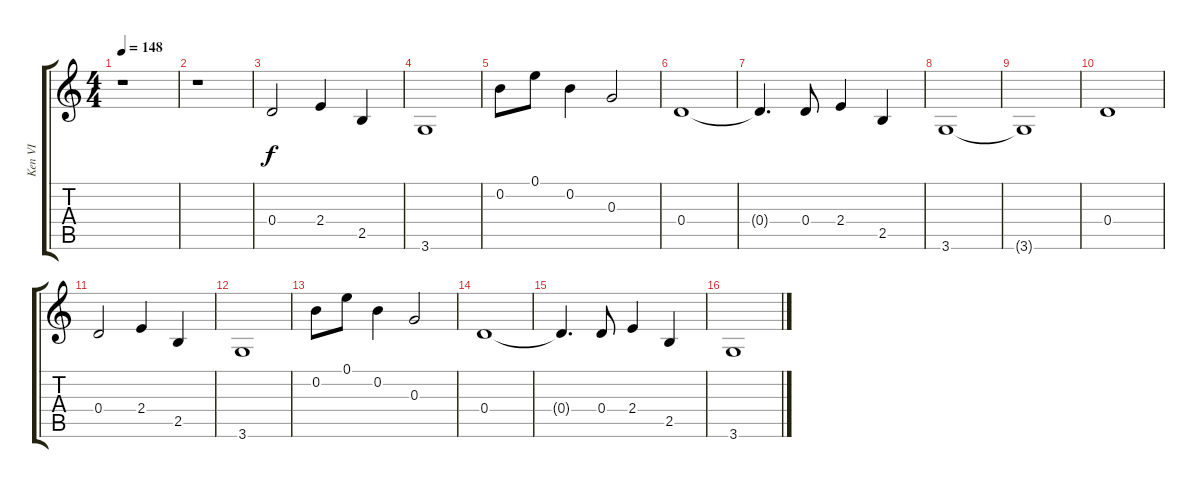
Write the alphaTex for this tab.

\track ("Ken VI" "Ken VI") {instrument guitarharmonics}
\staff {score tabs}
\tuning (E4 B3 G3 D3 A2 E2) {hide}
\ts (4 4)
\tempo 148
\clef g2
\ks c
r.1{dy f} |
r.1 |
0.4.2{volume 11} 2.4.4 2.5.4 |
3.6.1 |
0.2.8 0.1.8 0.2.4 0.3.2 |
0.4.1 |
0.4{t}.4{d} 0.4.8 2.4.4 2.5.4 |
3.6.1 |
3.6{t}.1 |
0.4.1 |
0.4.2 2.4.4 2.5.4 |
3.6.1 |
0.2.8 0.1.8 0.2.4 0.3.2 |
0.4.1 |
0.4{t}.4{d} 0.4.8 2.4.4 2.5.4 |
3.6.1
